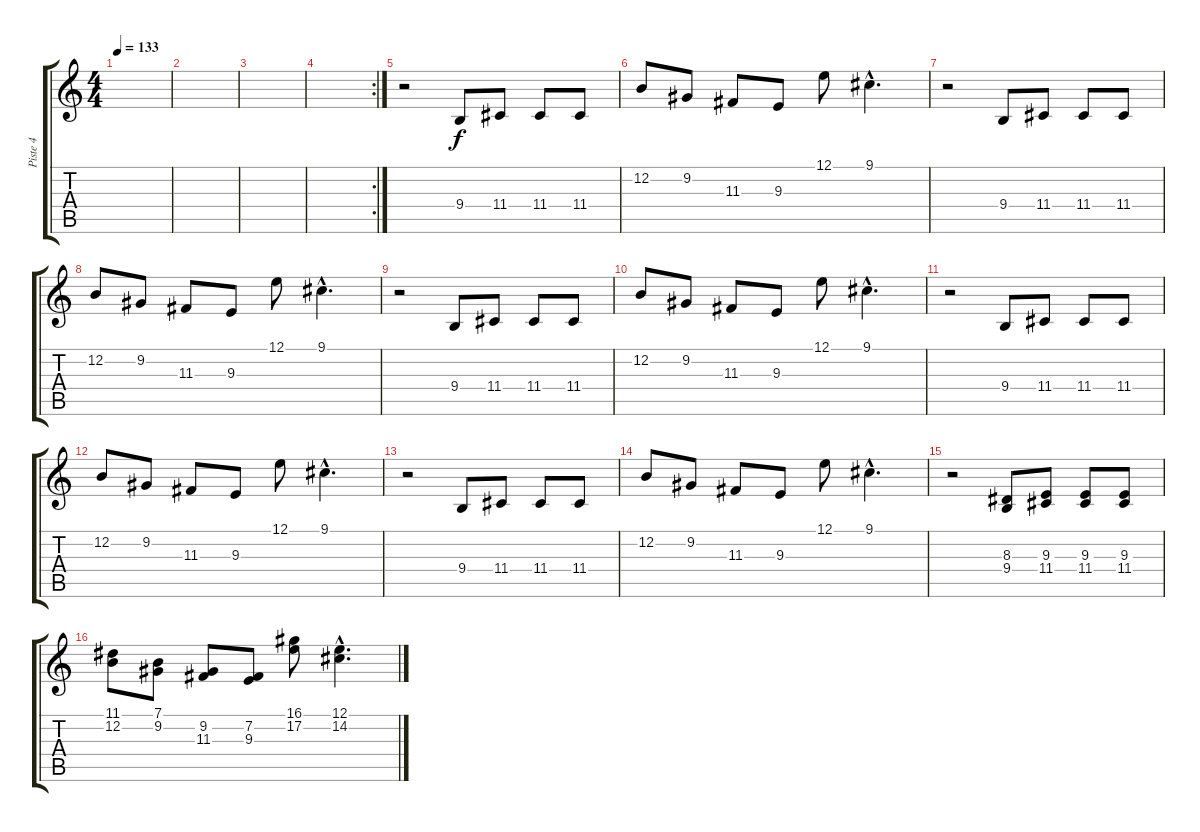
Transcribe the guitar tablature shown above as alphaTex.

\track ("Piste 4" "Piste 4") {instrument percussiveorgan}
\staff {score tabs}
\tuning (E4 B3 G3 D3 A2 E2) {hide}
\ts (4 4)
\tempo 133
\clef g2
\ks c
|
|
|
\rc 2
|
r.2 9.4.8 11.4.8 11.4.8 11.4.8 |
12.2.8 9.2.8 11.3.8 9.3.8 12.1.8 9.1{hac}.4{d} |
r.2 9.4.8 11.4.8 11.4.8 11.4.8 |
12.2.8 9.2.8 11.3.8 9.3.8 12.1.8 9.1{hac}.4{d} |
r.2 9.4.8 11.4.8 11.4.8 11.4.8 |
12.2.8 9.2.8 11.3.8 9.3.8 12.1.8 9.1{hac}.4{d} |
r.2 9.4.8 11.4.8 11.4.8 11.4.8 |
12.2.8 9.2.8 11.3.8 9.3.8 12.1.8 9.1{hac}.4{d} |
r.2 9.4.8 11.4.8 11.4.8 11.4.8 |
12.2.8 9.2.8 11.3.8 9.3.8 12.1.8 9.1{hac}.4{d} |
r.2 (8.3 9.4).8 (9.3 11.4).8 (9.3 11.4).8 (9.3 11.4).8 |
(11.1 12.2).8 (7.1 9.2).8 (9.2 11.3).8 (7.2 9.3).8 (16.1 17.2).8 (12.1{hac} 14.2{hac}).4{d}
